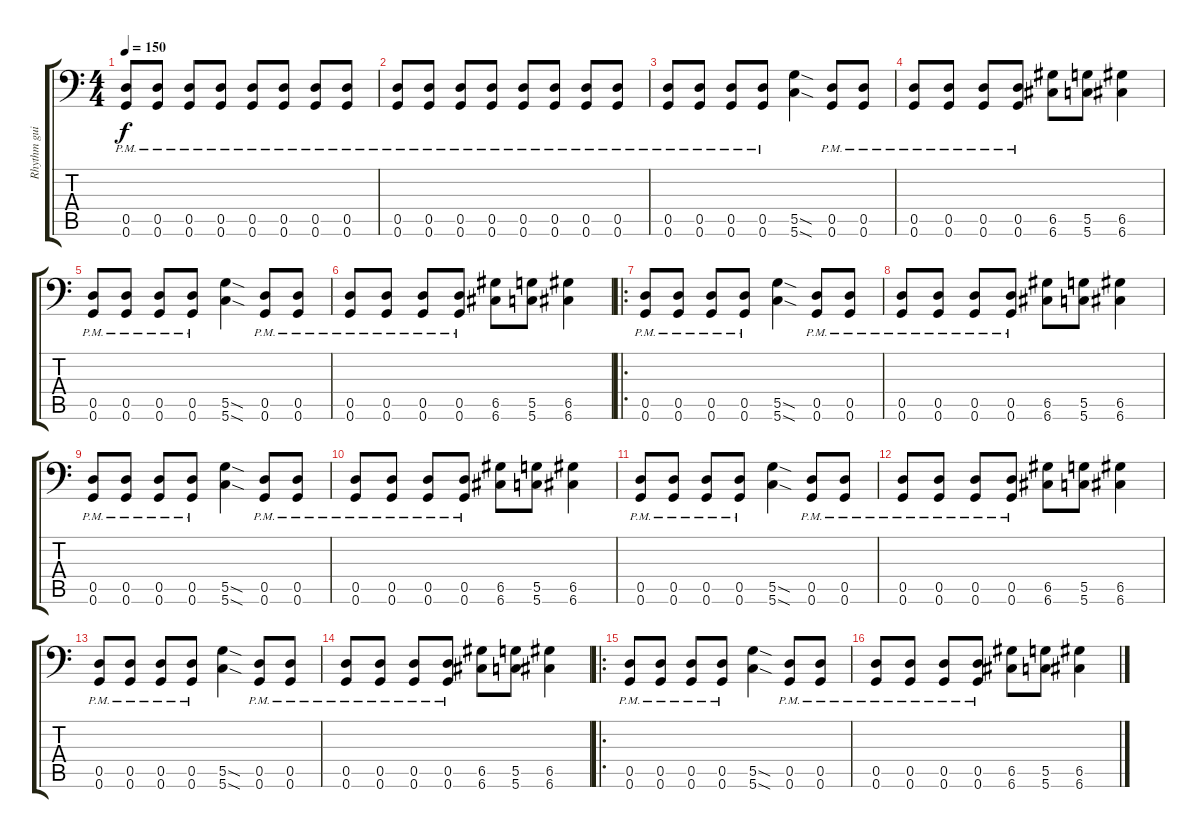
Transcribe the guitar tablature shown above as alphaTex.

\track ("Rhythm guitar" "Rhythm gui") {instrument distortionguitar}
\staff {score tabs}
\tuning (A3 E3 C3 G2 D2 G1) {hide}
\ts (4 4)
\tempo 150
\clef f4
\ks c
(0.5{pm} 0.6{pm}).8{dy f} (0.5{pm} 0.6{pm}).8 (0.5{pm} 0.6{pm}).8 (0.5{pm} 0.6{pm}).8 (0.5{pm} 0.6{pm}).8 (0.5{pm} 0.6{pm}).8 (0.5{pm} 0.6{pm}).8 (0.5{pm} 0.6{pm}).8 |
(0.5{pm} 0.6{pm}).8 (0.5{pm} 0.6{pm}).8 (0.5{pm} 0.6{pm}).8 (0.5{pm} 0.6{pm}).8 (0.5{pm} 0.6{pm}).8 (0.5{pm} 0.6{pm}).8 (0.5{pm} 0.6{pm}).8 (0.5{pm} 0.6{pm}).8 |
(0.5{pm} 0.6{pm}).8 (0.5{pm} 0.6{pm}).8 (0.5{pm} 0.6{pm}).8 (0.5{pm} 0.6{pm}).8 (5.5{sod} 5.6{sod}).4 (0.5{pm} 0.6{pm}).8 (0.5{pm} 0.6{pm}).8 |
(0.5{pm} 0.6{pm}).8 (0.5{pm} 0.6{pm}).8 (0.5{pm} 0.6{pm}).8 (0.5{pm} 0.6{pm}).8 (6.5 6.6).8 (5.5 5.6).8 (6.5 6.6).4 |
(0.5{pm} 0.6{pm}).8 (0.5{pm} 0.6{pm}).8 (0.5{pm} 0.6{pm}).8 (0.5{pm} 0.6{pm}).8 (5.5{sod} 5.6{sod}).4 (0.5{pm} 0.6{pm}).8 (0.5{pm} 0.6{pm}).8 |
(0.5{pm} 0.6{pm}).8 (0.5{pm} 0.6{pm}).8 (0.5{pm} 0.6{pm}).8 (0.5{pm} 0.6{pm}).8 (6.5 6.6).8 (5.5 5.6).8 (6.5 6.6).4 |
\ro
(0.5{pm} 0.6{pm}).8 (0.5{pm} 0.6{pm}).8 (0.5{pm} 0.6{pm}).8 (0.5{pm} 0.6{pm}).8 (5.5{sod} 5.6{sod}).4 (0.5{pm} 0.6{pm}).8 (0.5{pm} 0.6{pm}).8 |
(0.5{pm} 0.6{pm}).8 (0.5{pm} 0.6{pm}).8 (0.5{pm} 0.6{pm}).8 (0.5{pm} 0.6{pm}).8 (6.5 6.6).8 (5.5 5.6).8 (6.5 6.6).4 |
(0.5{pm} 0.6{pm}).8 (0.5{pm} 0.6{pm}).8 (0.5{pm} 0.6{pm}).8 (0.5{pm} 0.6{pm}).8 (5.5{sod} 5.6{sod}).4 (0.5{pm} 0.6{pm}).8 (0.5{pm} 0.6{pm}).8 |
(0.5{pm} 0.6{pm}).8 (0.5{pm} 0.6{pm}).8 (0.5{pm} 0.6{pm}).8 (0.5{pm} 0.6{pm}).8 (6.5 6.6).8 (5.5 5.6).8 (6.5 6.6).4 |
(0.5{pm} 0.6{pm}).8 (0.5{pm} 0.6{pm}).8 (0.5{pm} 0.6{pm}).8 (0.5{pm} 0.6{pm}).8 (5.5{sod} 5.6{sod}).4 (0.5{pm} 0.6{pm}).8 (0.5{pm} 0.6{pm}).8 |
(0.5{pm} 0.6{pm}).8 (0.5{pm} 0.6{pm}).8 (0.5{pm} 0.6{pm}).8 (0.5{pm} 0.6{pm}).8 (6.5 6.6).8 (5.5 5.6).8 (6.5 6.6).4 |
(0.5{pm} 0.6{pm}).8 (0.5{pm} 0.6{pm}).8 (0.5{pm} 0.6{pm}).8 (0.5{pm} 0.6{pm}).8 (5.5{sod} 5.6{sod}).4 (0.5{pm} 0.6{pm}).8 (0.5{pm} 0.6{pm}).8 |
(0.5{pm} 0.6{pm}).8 (0.5{pm} 0.6{pm}).8 (0.5{pm} 0.6{pm}).8 (0.5{pm} 0.6{pm}).8 (6.5 6.6).8 (5.5 5.6).8 (6.5 6.6).4 |
\ro
(0.5{pm} 0.6{pm}).8 (0.5{pm} 0.6{pm}).8 (0.5{pm} 0.6{pm}).8 (0.5{pm} 0.6{pm}).8 (5.5{sod} 5.6{sod}).4 (0.5{pm} 0.6{pm}).8 (0.5{pm} 0.6{pm}).8 |
(0.5{pm} 0.6{pm}).8 (0.5{pm} 0.6{pm}).8 (0.5{pm} 0.6{pm}).8 (0.5{pm} 0.6{pm}).8 (6.5 6.6).8 (5.5 5.6).8 (6.5 6.6).4
